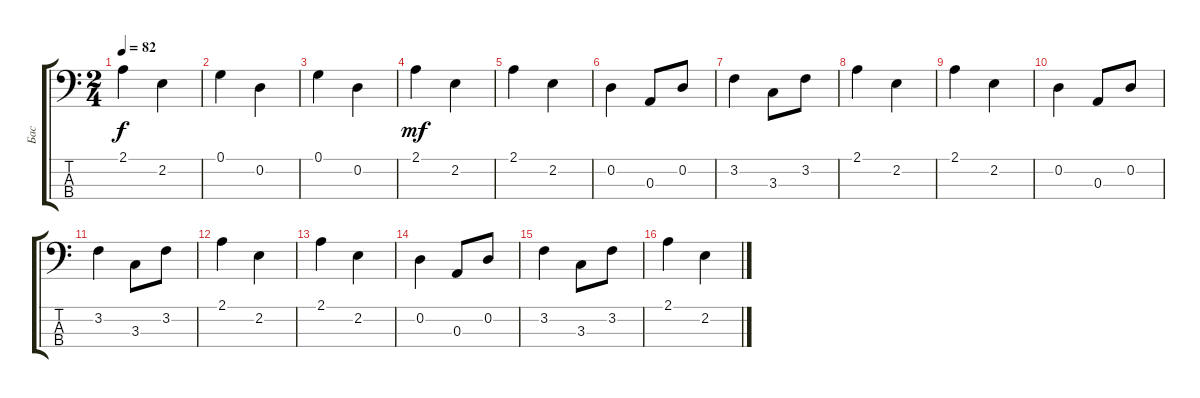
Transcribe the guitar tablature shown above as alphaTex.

\track ("Бас" "Бас") {instrument fretlessbass}
\staff {score tabs}
\tuning (G2 D2 A1 E1) {hide}
\ts (2 4)
\tempo 82
\clef f4
\ks c
2.1.4{dy f} 2.2.4 |
0.1.4 0.2.4 |
0.1.4 0.2.4 |
2.1.4{dy mf} 2.2.4 |
2.1.4 2.2.4 |
0.2.4 0.3.8 0.2.8 |
3.2.4 3.3.8 3.2.8 |
2.1.4 2.2.4 |
2.1.4 2.2.4 |
0.2.4 0.3.8 0.2.8 |
3.2.4 3.3.8 3.2.8 |
2.1.4 2.2.4 |
2.1.4 2.2.4 |
0.2.4 0.3.8 0.2.8 |
3.2.4 3.3.8 3.2.8 |
2.1.4 2.2.4
